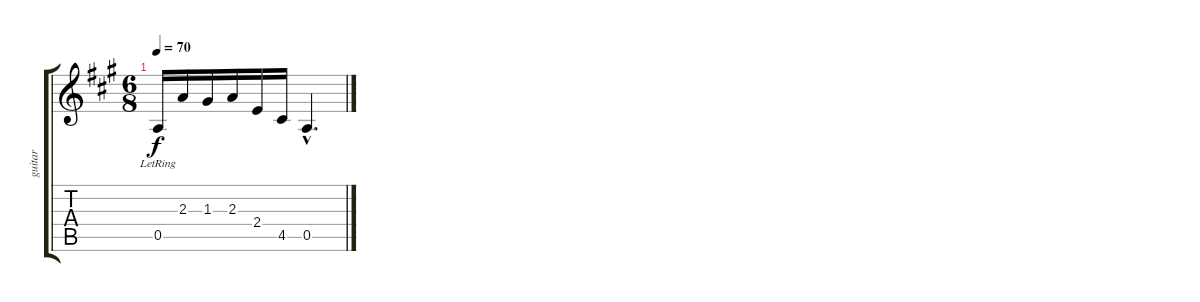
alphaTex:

\track ("guitar" "guitar") {instrument acousticguitarnylon}
\staff {score tabs}
\tuning (E4 B3 G3 D3 A2 E2) {hide}
\ts (6 8)
\tempo 70
\clef g2
\ks a
0.5{lr}.16{dy f} 2.3.16 1.3.16 2.3.16 2.4.16 4.5.16 0.5{hac}.4{d}
